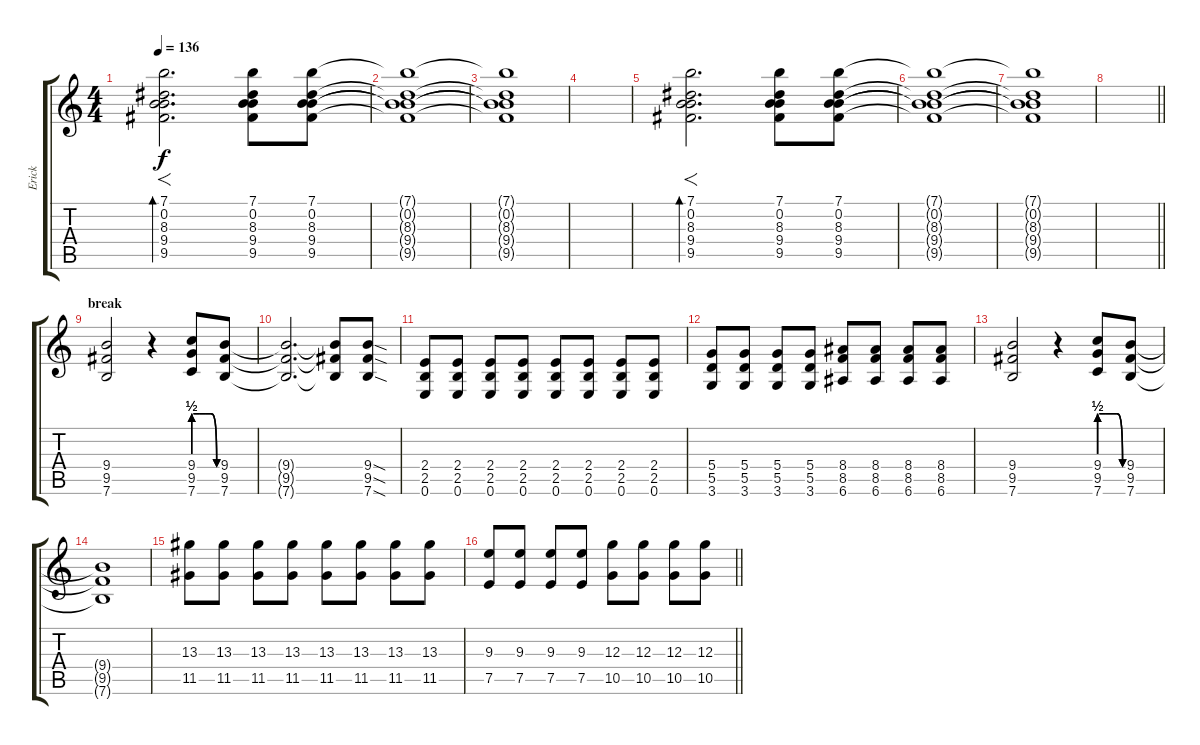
\track ("Erick" "Erick") {instrument electricguitarjazz}
\staff {score tabs}
\tuning (E4 B3 G3 D3 A2 E2) {hide}
\ts (4 4)
\tempo 136
\clef g2
\ks c
(7.1 0.2 8.3 9.4 9.5).2{f d bd 120 dy f} (7.1 0.2 8.3 9.4 9.5).8 (7.1 0.2 8.3 9.4 9.5).8 |
(7.1{t} 0.2{t} 8.3{t} 9.4{t} 9.5{t}).1 |
(7.1{t} 0.2{t} 8.3{t} 9.4{t} 9.5{t}).1 |
|
(7.1 0.2 8.3 9.4 9.5).2{f d bd 120} (7.1 0.2 8.3 9.4 9.5).8 (7.1 0.2 8.3 9.4 9.5).8 |
(7.1{t} 0.2{t} 8.3{t} 9.4{t} 9.5{t}).1 |
(7.1{t} 0.2{t} 8.3{t} 9.4{t} 9.5{t}).1 |
\barLineRight lightlight
|
\section ("" "break")
(9.4 9.5 7.6).2{instrument overdrivenguitar} r.4 (9.4{be (custom 0 2 15 2 30 2 45 2 60 0)} 9.5{be (custom 0 2 15 2 30 2 45 2 60 0)} 7.6{be (custom 0 2 15 2 30 2 45 2 60 0)}).8 (9.4 9.5 7.6).8 |
(9.4{t} 9.5{t} 7.6{t}).2{d} (9.4{t} 9.5{t} 7.6{t}).8 (9.4{sod} 9.5{sod} 7.6{sod}).8 |
(2.4 2.5 0.6).8 (2.4 2.5 0.6).8 (2.4 2.5 0.6).8 (2.4 2.5 0.6).8 (2.4 2.5 0.6).8 (2.4 2.5 0.6).8 (2.4 2.5 0.6).8 (2.4 2.5 0.6).8 |
(5.4 5.5 3.6).8 (5.4 5.5 3.6).8 (5.4 5.5 3.6).8 (5.4 5.5 3.6).8 (8.4 8.5 6.6).8 (8.4 8.5 6.6).8 (8.4 8.5 6.6).8 (8.4 8.5 6.6).8 |
(9.4 9.5 7.6).2 r.4 (9.4{be (custom 0 2 15 2 30 2 45 2 60 0)} 9.5{be (custom 0 2 15 2 30 2 45 2 60 0)} 7.6{be (custom 0 2 15 2 30 2 45 2 60 0)}).8 (9.4 9.5 7.6).8 |
(9.4{t} 9.5{t} 7.6{t}).1 |
(13.3 11.5).8 (13.3 11.5).8 (13.3 11.5).8 (13.3 11.5).8 (13.3 11.5).8 (13.3 11.5).8 (13.3 11.5).8 (13.3 11.5).8 |
\barLineRight lightlight
(9.3 7.5).8 (9.3 7.5).8 (9.3 7.5).8 (9.3 7.5).8 (12.3 10.5).8 (12.3 10.5).8 (12.3 10.5).8 (12.3 10.5).8
